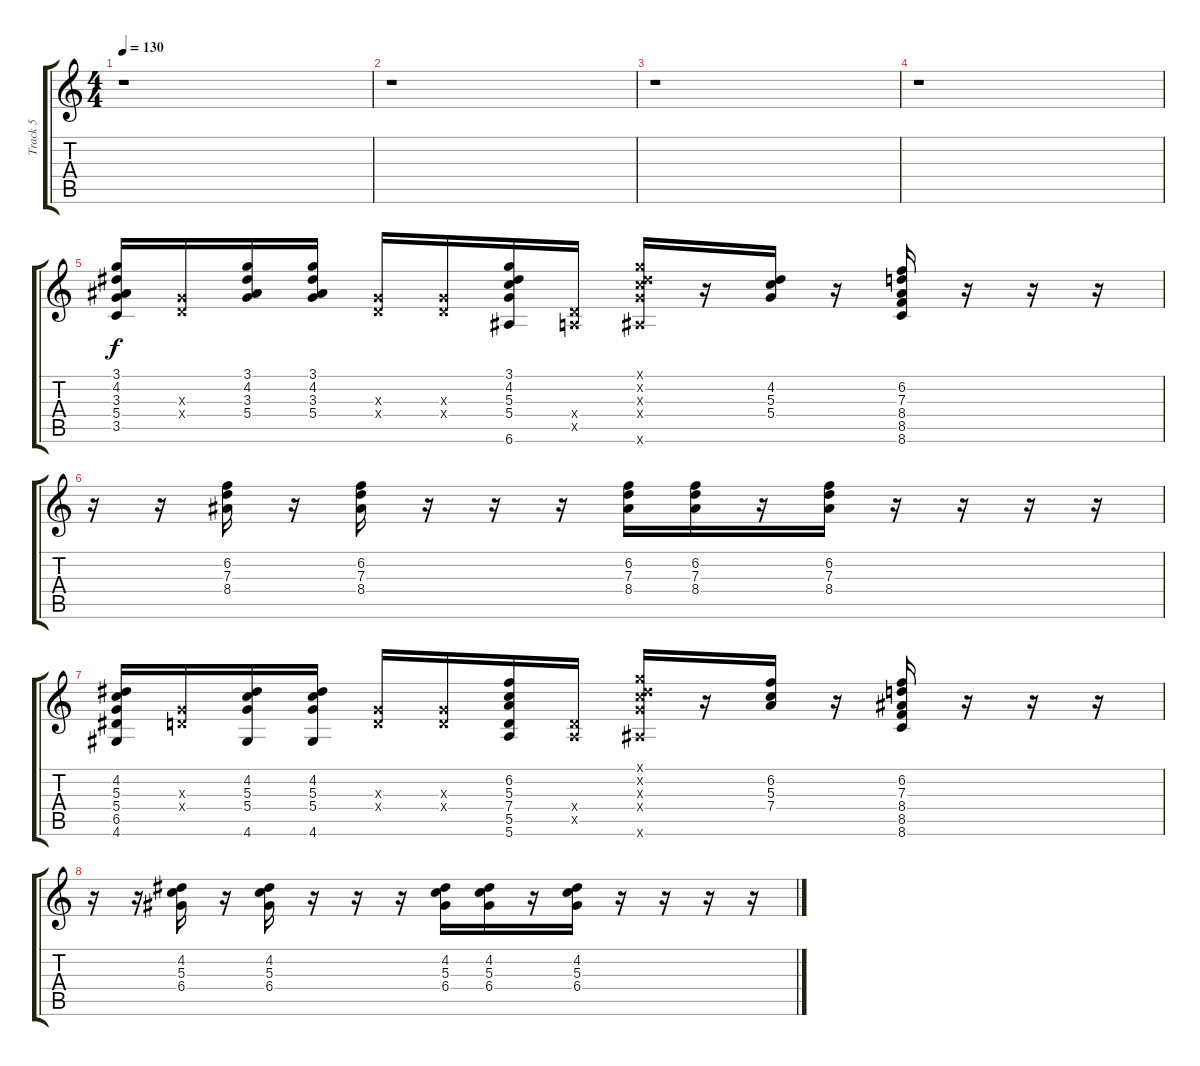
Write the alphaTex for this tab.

\track ("Track 5" "Track 5") {instrument overdrivenguitar}
\staff {score tabs}
\tuning (E4 B3 G3 D3 A2 E2) {hide}
\ts (4 4)
\tempo 130
\clef g2
\ks c
r.1{dy f} |
r.1 |
r.1 |
r.1 |
(3.1 4.2 3.3 5.4 3.5).16 (0.3{x} 0.4{x}).16 (3.1 4.2 3.3 5.4).16 (3.1 4.2 3.3 5.4).16 (0.3{x} 0.4{x}).16 (0.3{x} 0.4{x}).16 (3.1 4.2 5.3 5.4 6.6).16 (0.4{x} 0.5{x}).16 (3.1{x} 4.2{x} 5.3{x} 5.4{x} 6.6{x}).16 r.16 (4.2 5.3 5.4).16 r.16 (6.2 7.3 8.4 8.5 8.6).16 r.16 r.16 r.16 |
r.16 r.16 (6.2 7.3 8.4).16 r.16 (6.2 7.3 8.4).16 r.16 r.16 r.16 (6.2 7.3 8.4).16 (6.2 7.3 8.4).16 r.16 (6.2 7.3 8.4).16 r.16 r.16 r.16 r.16 |
(4.2 5.3 5.4 6.5 4.6).16 (0.3{x} 0.4{x}).16 (4.2 5.3 5.4 4.6).16 (4.2 5.3 5.4 4.6).16 (0.3{x} 0.4{x}).16 (0.3{x} 0.4{x}).16 (6.2 5.3 7.4 5.5 5.6).16 (0.4{x} 0.5{x}).16 (3.1{x} 4.2{x} 5.3{x} 5.4{x} 6.6{x}).16 r.16 (6.2 5.3 7.4).16 r.16 (6.2 7.3 8.4 8.5 8.6).16 r.16 r.16 r.16 |
r.16 r.16 (4.2 5.3 6.4).16 r.16 (4.2 5.3 6.4).16 r.16 r.16 r.16 (4.2 5.3 6.4).16 (4.2 5.3 6.4).16 r.16 (4.2 5.3 6.4).16 r.16 r.16 r.16 r.16
